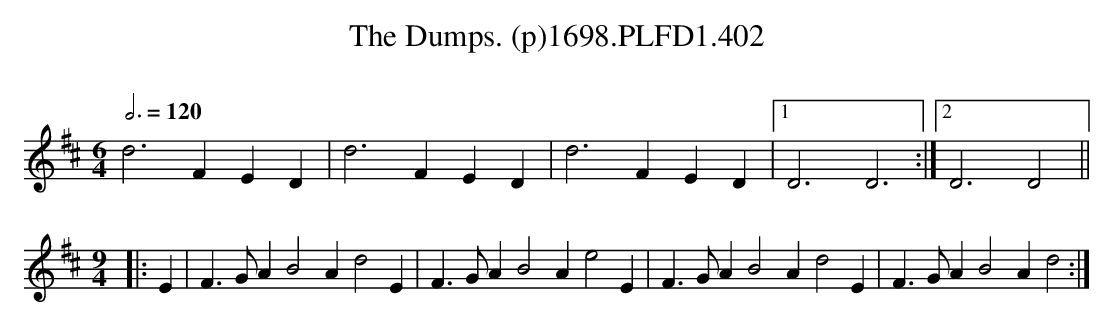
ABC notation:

X:1
T:Dumps. (p)1698.PLFD1.402, The
M:6/4
L:1/4
Q:3/4=120
O:
K:D
d3FED|d3FED|d3FED|1D3D3:|2D3D2||
M:9/4
L:1/4
|:E|F>GAB2Ad2E|F>GAB2Ae2E|F>GAB2Ad2E|F>GAB2Ad2:|
